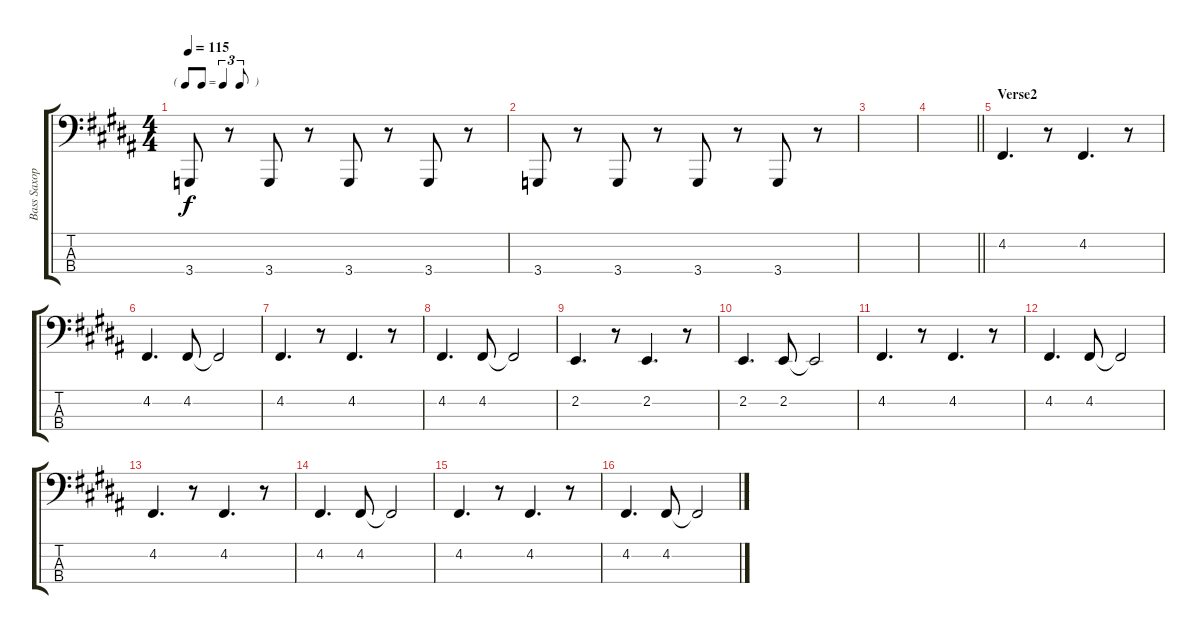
\track ("Bass Saxophone" "Bass Saxop") {instrument tenorsax}
\staff {score tabs}
\tuning (G2 D2 A1 E1) {hide}
\ts (4 4)
\tf triplet8th
\tempo 115
\clef f4
\ks b
3.4.8{dy f} r.8 3.4.8 r.8 3.4.8 r.8 3.4.8 r.8 |
3.4.8 r.8 3.4.8 r.8 3.4.8 r.8 3.4.8 r.8 |
|
\barLineRight lightlight
|
\section ("" "Verse2")
4.2.4{d} r.8 4.2.4{d} r.8 |
4.2.4{d} 4.2.8 4.2{t}.2 |
4.2.4{d} r.8 4.2.4{d} r.8 |
4.2.4{d} 4.2.8 4.2{t}.2 |
2.2.4{d} r.8 2.2.4{d} r.8 |
2.2.4{d} 2.2.8 2.2{t}.2 |
4.2.4{d} r.8 4.2.4{d} r.8 |
4.2.4{d} 4.2.8 4.2{t}.2 |
4.2.4{d} r.8 4.2.4{d} r.8 |
4.2.4{d} 4.2.8 4.2{t}.2 |
4.2.4{d} r.8 4.2.4{d} r.8 |
4.2.4{d} 4.2.8 4.2{t}.2
